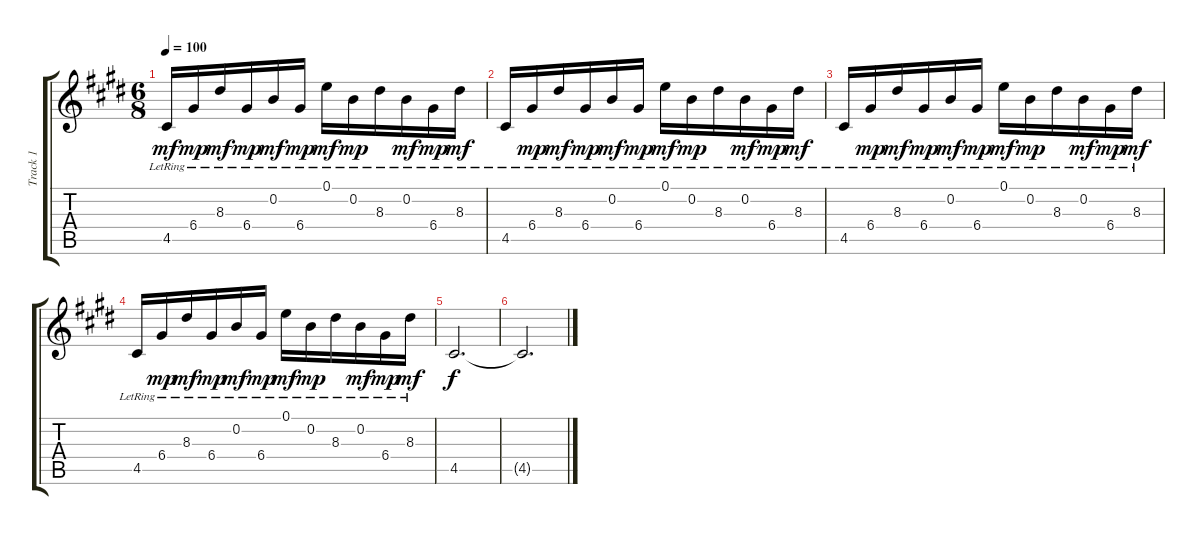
\track ("Track 1" "Track 1") {instrument acousticguitarsteel}
\staff {score tabs}
\tuning (E4 B3 G3 D3 A2 E2) {hide}
\ts (6 8)
\tempo 100
\clef g2
\ks c#minor
4.5{lr}.16{dy mf} 6.4{lr}.16{dy mp} 8.3{lr}.16{dy mf} 6.4{lr}.16{dy mp} 0.2{lr}.16{dy mf} 6.4{lr}.16{dy mp} 0.1{lr}.16{dy mf} 0.2{lr}.16{dy mp} 8.3{lr}.16 0.2{lr}.16{dy mf} 6.4{lr}.16{dy mp} 8.3{lr}.16{dy mf} |
4.5{lr}.16 6.4{lr}.16{dy mp} 8.3{lr}.16{dy mf} 6.4{lr}.16{dy mp} 0.2{lr}.16{dy mf} 6.4{lr}.16{dy mp} 0.1{lr}.16{dy mf} 0.2{lr}.16{dy mp} 8.3{lr}.16 0.2{lr}.16{dy mf} 6.4{lr}.16{dy mp} 8.3{lr}.16{dy mf} |
4.5{lr}.16 6.4{lr}.16{dy mp} 8.3{lr}.16{dy mf} 6.4{lr}.16{dy mp} 0.2{lr}.16{dy mf} 6.4{lr}.16{dy mp} 0.1{lr}.16{dy mf} 0.2{lr}.16{dy mp} 8.3{lr}.16 0.2{lr}.16{dy mf} 6.4{lr}.16{dy mp} 8.3{lr}.16{dy mf} |
4.5{lr}.16 6.4{lr}.16{dy mp} 8.3{lr}.16{dy mf} 6.4{lr}.16{dy mp} 0.2{lr}.16{dy mf} 6.4{lr}.16{dy mp} 0.1{lr}.16{dy mf} 0.2{lr}.16{dy mp} 8.3{lr}.16 0.2{lr}.16{dy mf} 6.4{lr}.16{dy mp} 8.3{lr}.16{dy mf} |
4.5.2{d dy f} |
4.5{t}.2{d}
